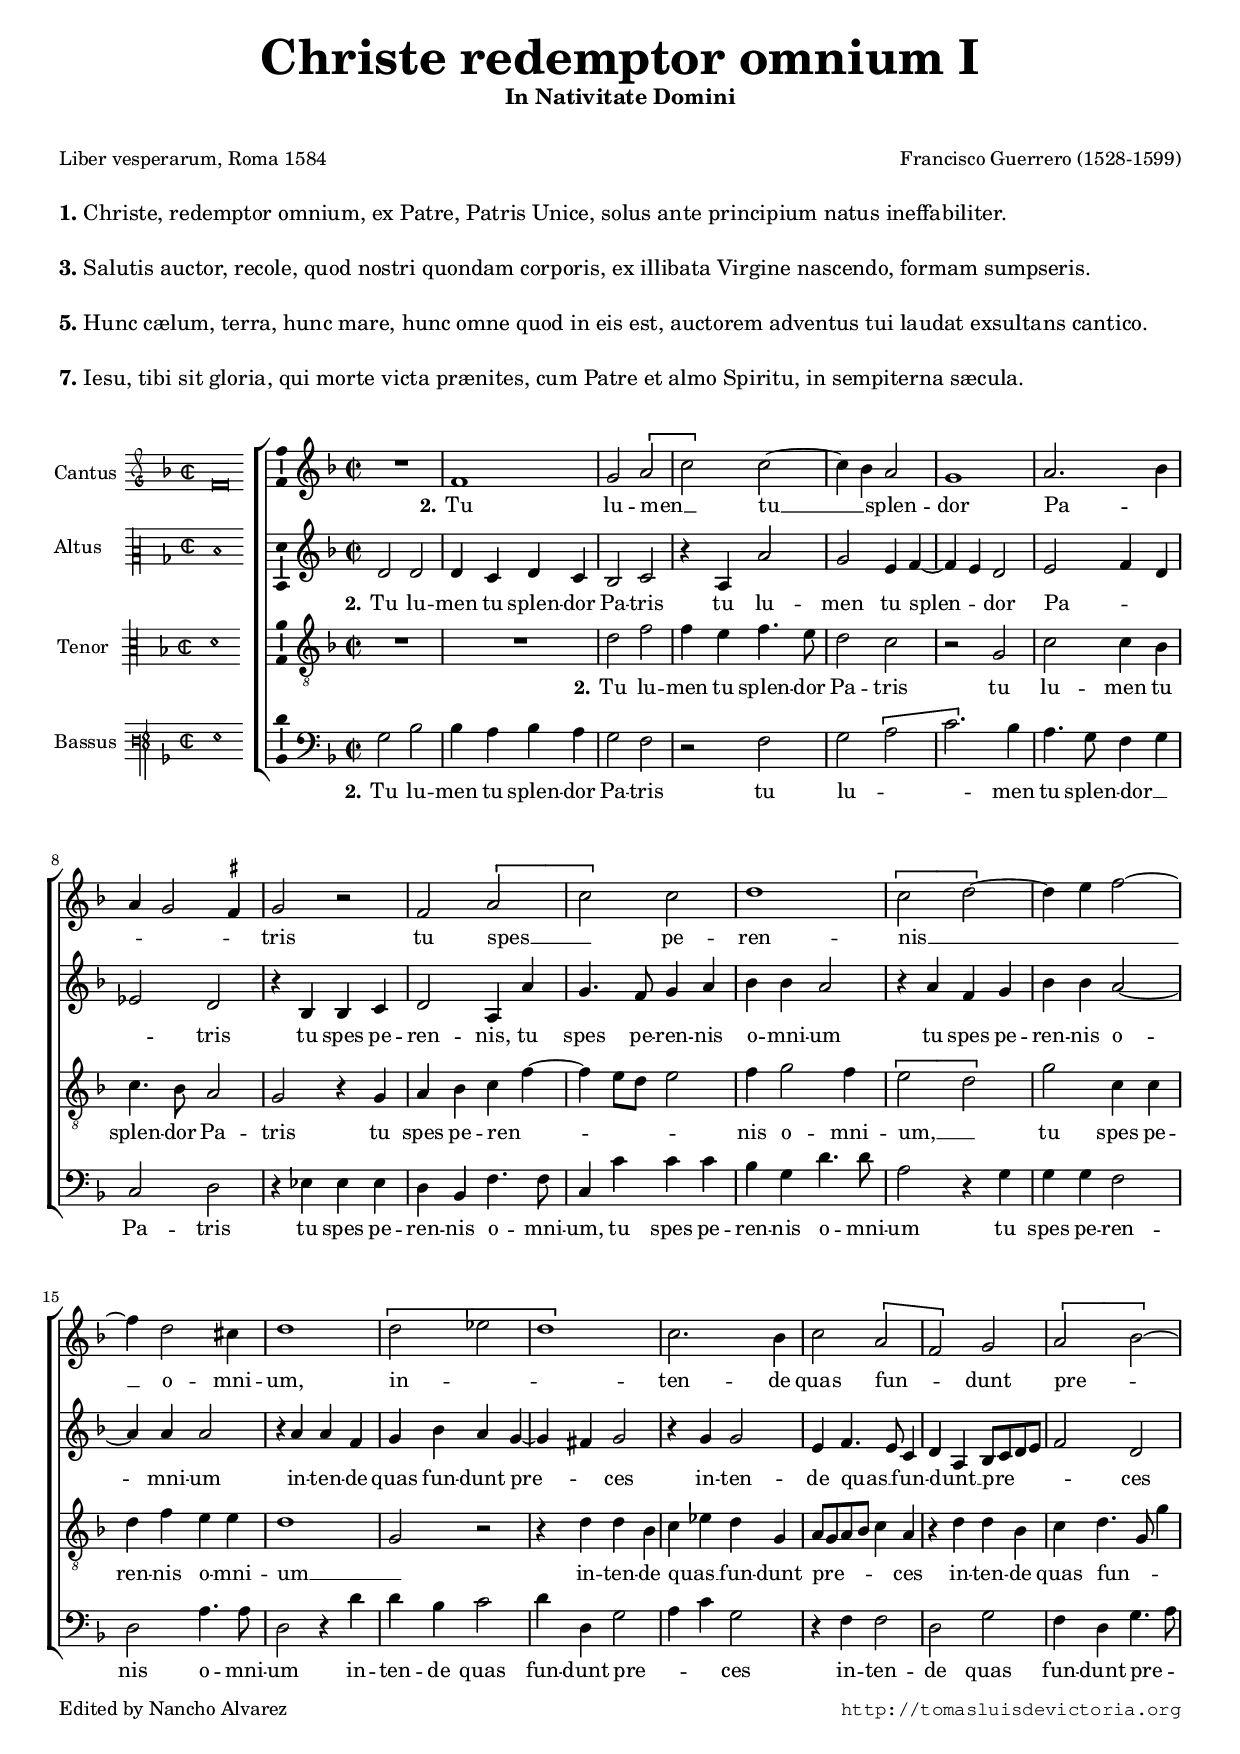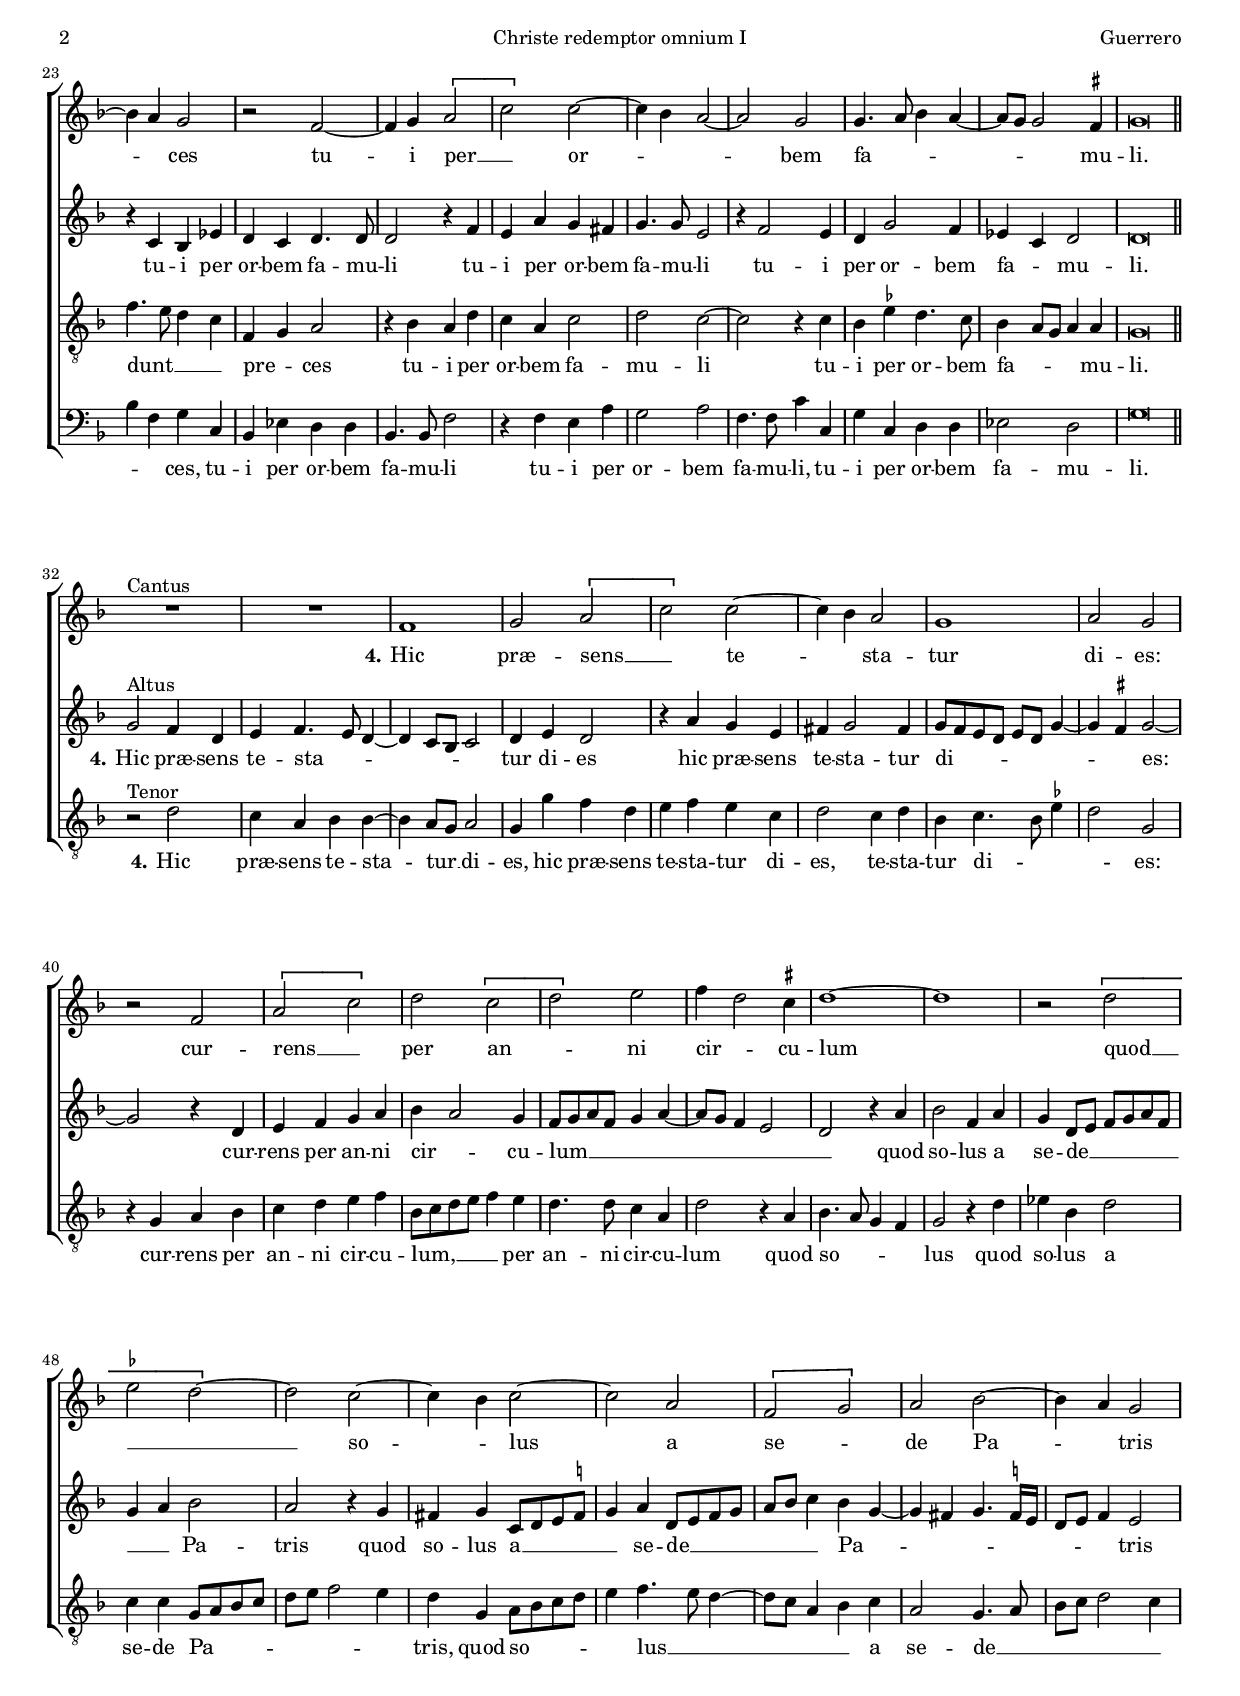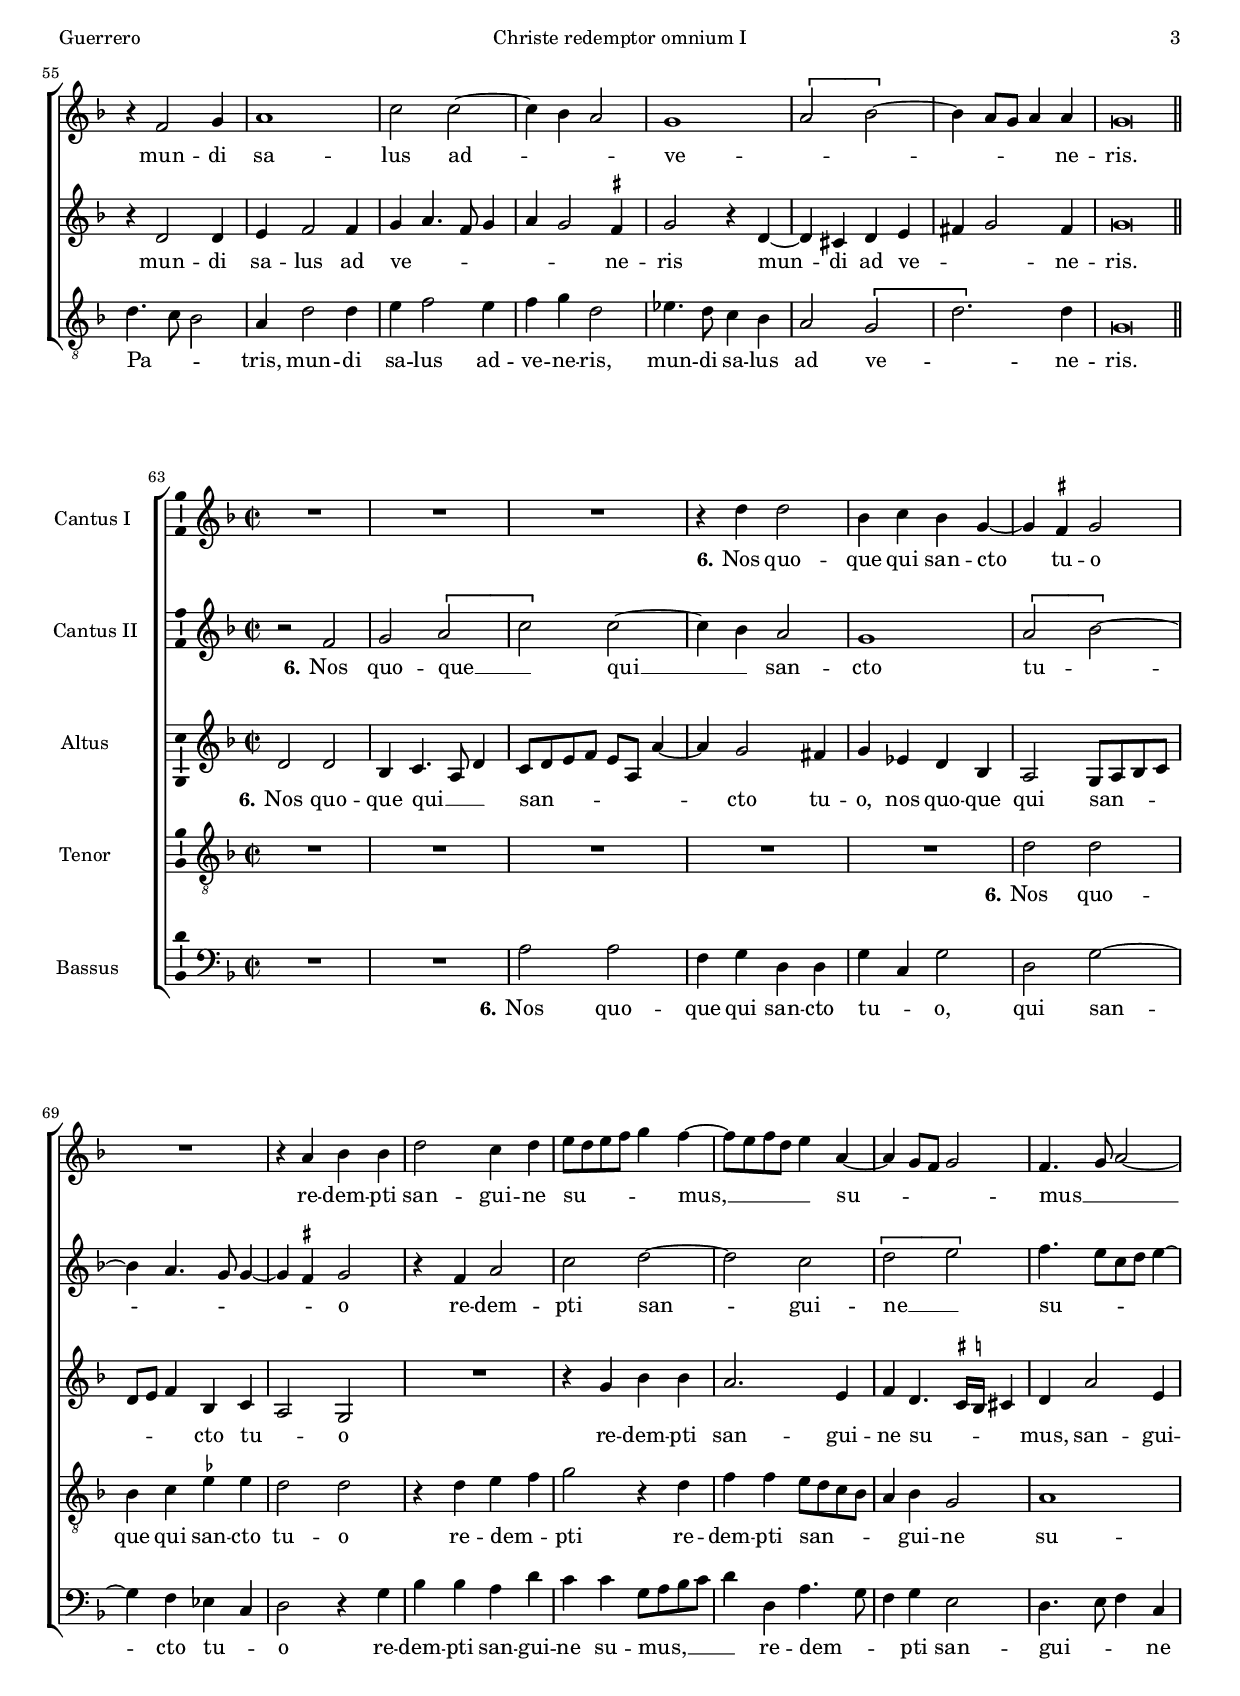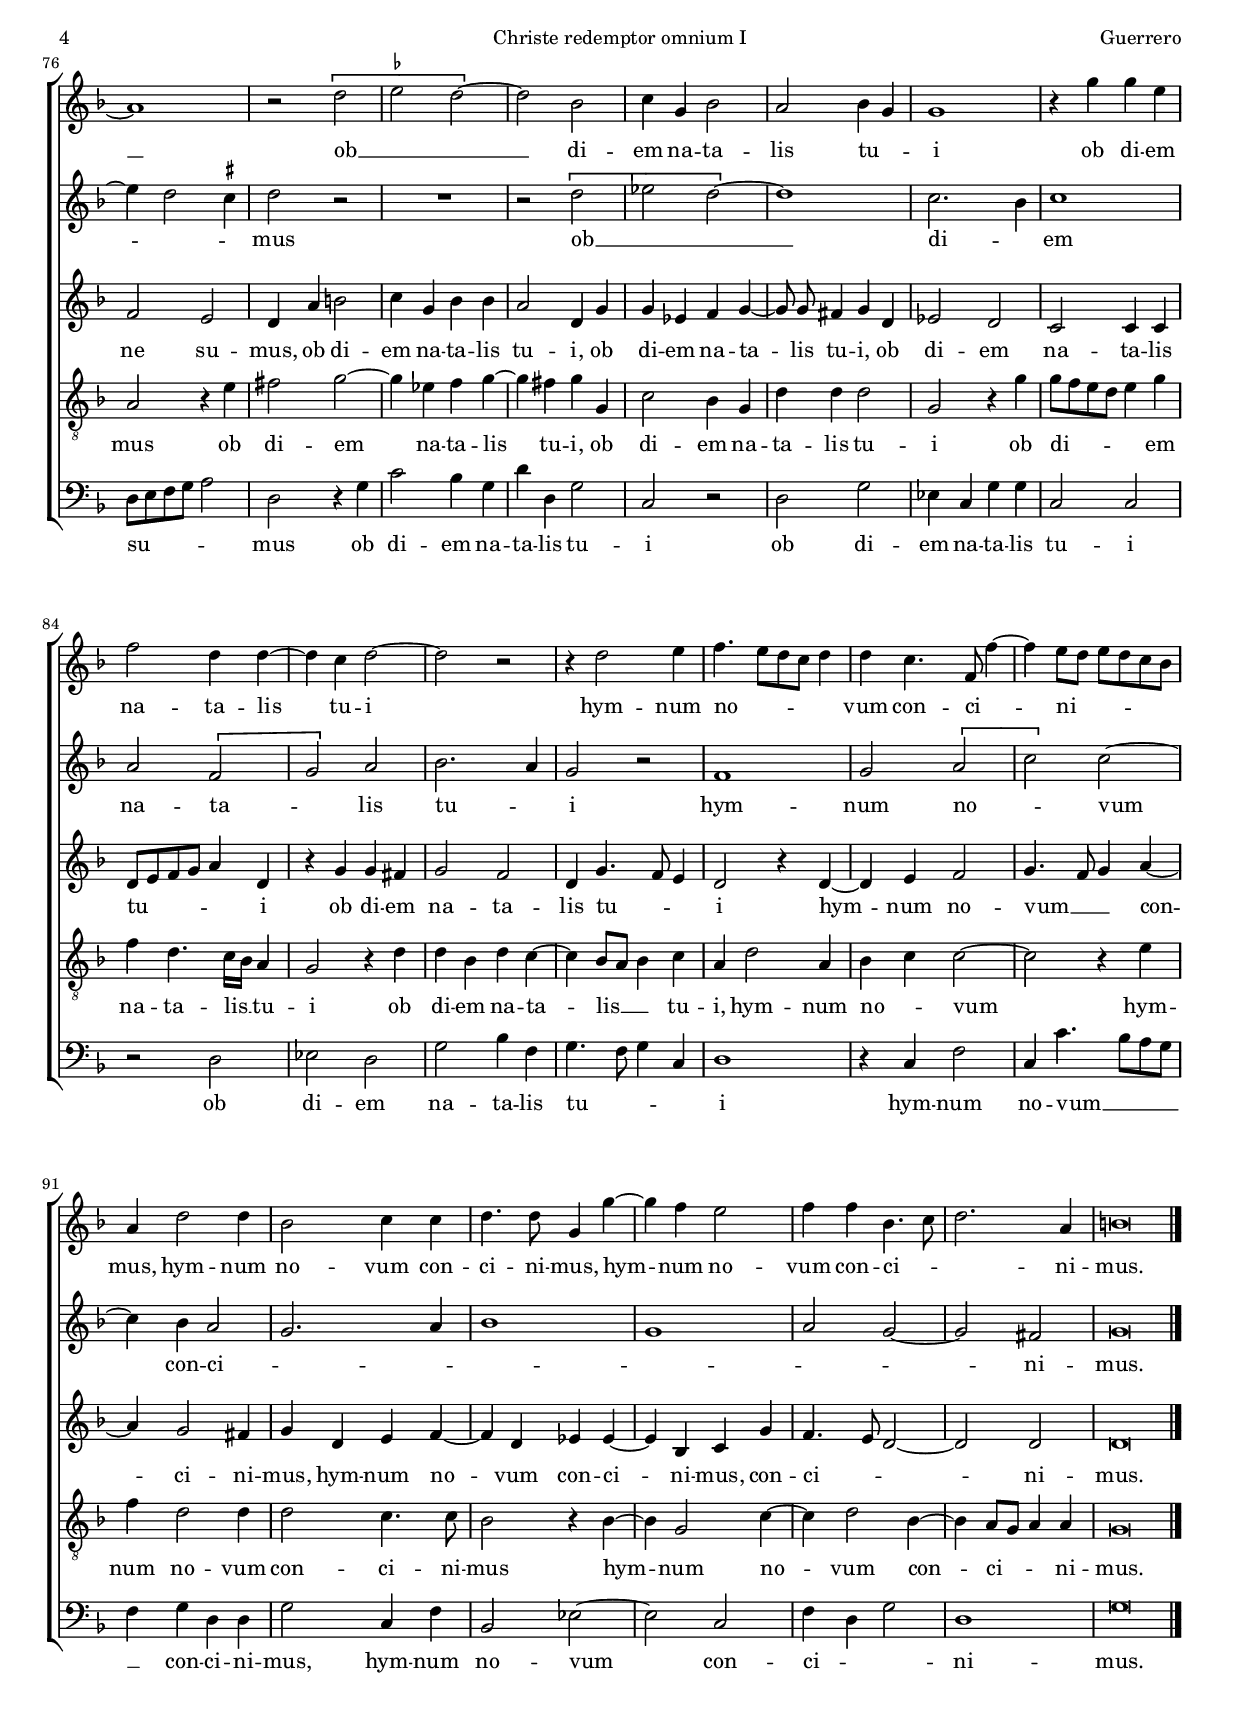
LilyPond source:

\version "2.18.0"

#(set-default-paper-size "a4")
#(set-global-staff-size 16.8)
#(ly:set-option 'point-and-click #f)
%mobile -s15.0 -i3.0

italicas=\override LyricText.font-shape = #'italic
rectas=\override LyricText.font-shape = #'upright
ss=\once \set suggestAccidentals = ##t
incipitwidth = 20

htitle="Christe redemptor omnium I"
hcomposer="Guerrero"

\header {
	title=\markup{\fontsize #4 "Christe redemptor omnium I"}
	subtitle="In Nativitate Domini"
	subsubtitle=\markup{\null \vspace #1 }
	composer="Francisco Guerrero (1528-1599)"
        pdfauthor=\composer
	poet=\markup{"Liber vesperarum, Roma 1584"}
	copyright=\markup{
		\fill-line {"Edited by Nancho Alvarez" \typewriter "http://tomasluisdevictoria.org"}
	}
%	tagline=""
}
%tablet \markup{\null \vspace #6 }
\markup{\null \vspace #1 }
\markup{\larger
\line{\bold "1." "Christe, redemptor omnium, ex Patre, Patris Unice, solus ante principium natus ineffabiliter."}} 
\markup{\null \vspace #1 }
\markup{\larger
\line{\bold "3." "Salutis auctor, recole, quod nostri quondam corporis, ex illibata Virgine nascendo, formam sumpseris."}}
\markup{\null \vspace #1 }
\markup{\larger
\line{\bold "5." "Hunc cælum, terra, hunc mare, hunc omne quod in eis est, auctorem adventus tui laudat exsultans cantico."}}
\markup{\null \vspace #1 }
\markup{\larger
\line{\bold "7." "Iesu, tibi sit gloria, qui morte victa prænites, cum Patre et almo Spiritu, in sempiterna sæcula."}}
\markup{\null \vspace #1 }

%tablet \pageBreak 

global={\key f \major \time 2/2 \skip 1*31 \bar "||" \break
				\skip 1*31 \bar "||"}

cantus=\relative c'{
	R1
	f1
	g2 \[a
	c\] c ~
	c4 bes a2
	g1
	a2. bes4
	a g2 \ss fis4
	g2 r
	f \[a
	c\] c
	d1
	\[c2 d ~ \]
	d4 e f2 ~
	f4 d2 cis4
	d1
	\[d2 ees
	d1\]
	c2. bes4
	c2 \[a
	f\] g
	\[a bes ~ \]
	bes4 a g2
	r2 f ~
	f4 g \[a2
	c\] c ~
	c4 bes a2 ~
	a g
	g4. a8 bes4 a ~
	a8 g g2 \ss fis4
	g\breve*1/2
	s4*0^\markup{"Cantus"}
	R1*2
	f1
	g2 \[a
	c\] c ~
	c4 bes a2
	g1
	a2 g
	r f
	\[a c\]
	d \[c
	d\]
	e
	f4 d2 \ss cis4
	d1 ~
	d
	r2 \[d
	\ss ees d ~ \]
	d c ~
	c4 bes c2 ~
	c a
	\[f g\]
	a bes ~
	bes4 a g2
	r4 f2 g4
	a1
	c2 c ~
	c4 bes a2
	g1
	\[a2 bes ~ \]
	bes4 a8 g a4 a
	g\breve*1/2
}

altus=\relative c'{
	d2 d
	d4 c d c
	bes2 c
	r4 a a'2
	g2 e4 f ~
	f e d2
	e f4 d
	ees2 d
	r4 bes4 bes c 
	d2 a4 a'
	g4. f8 g4 a
	bes bes a2
	r4 a f g
	bes bes a2 ~
	a4 a a2
	r4 a a f
	g bes a g ~
	g fis g2
	r4 g g2
	e4 f4. e8 c4
	d4 a bes8 c d e
	f2 d
	r4 c bes ees
	d c d4. d8 
	d2 r4 f
	e4 a g fis
	g4. g8 e2
	r4 f2 e4
	d4 g2 f4
	ees c d2
	d\breve*1/2
	s4*0^\markup{"Altus"}
	g2 f4 d
	e f4. e8 d4 ~
	d c8 bes c2
	d4 e d2
	r4 a' g e
	fis4 g2 fis4
	g8 f e d e d g4 ~
	g \ss fis4 g2 ~
	g r4 d
	e4 f g a
	bes a2 g4
	f8 g a f g4 a ~
	a8 g f4 e2
	d2 r4 a'
	bes2 f4 a
	g d8 e f g a f
	g4 a bes2
	a2 r4 g
	fis g c,8 d e \ss f
	g4 a d,8 e f g 
	a bes c4 bes g ~
	g fis g4. \ss f16 e
	d8 e f4 e2
	r4 d2 d4
	e4 f2 f4
	g a4. f8 g4
	a4 g2 \ss fis4
	g2 r4 d ~
	d cis d e
	fis g2 fis4
	g\breve*1/2
}

tenor=\relative c'{
	R1*2
	d2 f
	f4 e f4. e8
	d2 c
	r2 g
	c c4 bes
	c4. bes8 a2
	g r4 g
	a bes c f ~
	f e8 d e2
	f4 g2 f4
	\[e2 d\]
	g2 c,4 c 
	d f e e
	d1
	g,2 r
	r4 d' d bes
	c ees d g,
	a8 g a bes c4 a
	r4 d d bes
	c d4. g,8 g'4
	f4. e8 d4 c
	f, g a2
	r4 bes a d
	c4 a c2
	d2 c ~
	c r4 c 
	bes \ss ees d4. c8 
	bes4 a8 g a4 a
	g\breve*1/2
	s4*0^\markup{"Tenor"}
	r2 d'
	c4 a bes bes ~
	bes a8 g a2
	g4 g' f d
	e f e c
	d2 c4 d
	bes c4. bes8 \ss ees4
	d2 g,
	r4 g a bes
	c4 d e f
	bes,8 c d e f4 e
	d4. d8 c4 a
	d2 r4 a
	bes4. a8 g4 f
	g2 r4 d'
	ees bes d2
	c4 c g8 a bes c
	d e f2 e4
	d g, a8 bes c d
	e4 f4. e8 d4 ~
	d8 c a4 bes c
	a2 g4. a8
	bes c d2 c4
	d4. c8 bes2
	a4 d2 d4
	e4 f2 e4
	f g d2
	ees4. d8 c4 bes
	a2 \[g
	d'2.\] d4
	g,\breve*1/2
}

bassus=\relative c'{
	g2 bes
	bes4 a bes a 
	g2 f
	r f
	g \[a
	c2.\] bes4
	a4. g8 f4 g
	c,2 d
	r4 ees ees ees
	d bes f'4. f8
	c4 c' c c
	bes g d'4. d8
	a2 r4 g
	g g f2
	d a'4. a8
	d,2 r4 d'
	d bes c2
	d4 d, g2
	a4 c g2
	r4 f f2
	d2 g
	f4 d g4. a8
	bes4 f g c,
	bes ees d d
	bes4. bes8 f'2
	r4 f e a
	g2 a
	f4. f8 c'4 c,
	g' c, d d
	ees2 d
	g\breve*1/2
	R1*31
}

textocantus=\lyricmode{
\set stanza = "2."
Tu lu -- men __ _ tu __ _ splen -- dor Pa -- _ _ _ _ tris
tu spes __ _ pe -- ren -- nis __ _ _ _ o -- mni -- um,
in -- _ _ ten -- de quas fun -- _ dunt pre -- _ _ ces
tu -- i per __ _ or -- _ _ bem fa -- _ _ _ _ _ mu -- li.
\set stanza = "4."
Hic præ -- sens __ _ te -- _ sta -- tur di -- es:
cur -- rens __ _ per an -- _ ni cir -- _ cu -- lum
quod __ _ _ so -- _ lus a se -- _ de Pa -- _ tris
mun -- di sa -- lus ad -- _ _ ve -- _ _ _ _ _ ne -- ris.
}

textoaltus=\lyricmode{
\set stanza = "2."
Tu lu -- men tu splen -- dor Pa -- tris
tu lu -- men tu splen -- _ dor Pa -- _ _ _ tris
tu spes pe -- ren -- nis,
tu spes pe -- ren -- nis o -- mni -- um
tu spes pe -- ren -- nis o -- mni -- um
in -- ten -- de quas fun -- dunt pre -- _ ces
in -- ten -- de quas __ _ fun -- dunt __ _ pre -- _ _ _ _ ces
tu -- i per or -- bem fa -- mu -- li
tu -- i per or -- bem fa -- mu -- li
tu -- i per or -- bem fa -- _ mu -- li.
\set stanza = "4."
Hic præ -- sens te -- sta -- _ _ _ _ _ tur di -- es
hic præ -- sens te -- sta -- tur di -- _ _ _ _ _ _ _ es:
cur -- rens per an -- ni cir -- _ cu -- lum __ _ _ _ _ _ _ _ _ _ 
quod so -- lus a se -- de __ _ _ _ _ _ _ _ Pa -- tris
quod so -- lus a __ _ _ _ _ se -- de __ _ _ _ _ _ _ Pa -- _ _ _ _ _ _ _ _ tris
mun -- di sa -- lus ad ve -- _ _ _ _ _ ne -- ris
mun -- di ad ve -- _ _ ne -- ris. %? salus
}

textotenor=\lyricmode{
\set stanza = "2."
Tu lu -- men tu splen -- dor Pa -- tris
tu lu -- men tu splen -- dor Pa -- tris
tu spes pe -- ren -- _ _ _ _ nis o -- mni -- um, __ _ 
tu spes pe -- ren -- nis o -- mni -- um __ _ 
in -- ten -- de quas __ _ fun -- dunt pre -- _ _ _ _ ces
in -- ten -- de quas fun -- _ _ dunt __ _ _ _ pre -- _ ces
tu -- i per or -- bem fa -- mu -- li
tu -- i per or -- bem fa -- _ _ _ mu -- li.
\set stanza = "4."
Hic præ -- sens te -- sta -- tur __ _ di -- es,
hic præ -- sens te -- sta -- tur di -- es,
te -- sta -- tur di -- _ _ _ es:
cur -- rens per an -- ni cir -- cu -- lum, __ _ _ _ _ 
per an -- ni cir -- cu -- lum
quod so -- _ _ _ lus
quod so -- lus a se -- de Pa -- _ _ _ _ _ _ _ tris,
quod so -- _ _ _ _ lus __ _ _ _ _ _ a se -- de __ _ _ _ _ _ Pa -- _ _ tris,
mun -- di sa -- lus ad -- ve -- ne -- ris,
mun -- di sa -- lus ad ve -- _ ne -- ris.
}

textobassus=\lyricmode{
\set stanza = "2."
Tu lu -- men tu splen -- dor Pa -- tris
tu lu -- _ _ men tu splen -- dor __ _ Pa -- tris
tu spes pe -- ren -- nis o -- mni -- um,
tu spes pe -- ren -- nis o -- mni -- um
tu spes pe -- ren -- nis o -- mni -- um
in -- ten -- de quas fun -- dunt pre -- _ _ ces
in -- ten -- de quas fun -- dunt pre -- _ _ _ ces,
tu -- i per or -- bem fa -- mu -- li
tu -- i per or -- bem fa -- mu -- li,
tu -- i per or -- bem fa -- mu -- li.
}

incipitcantus=\markup{
	\score{
		{ 
		\set Staff.instrumentName="Cantus "
		\override NoteHead.style = #'neomensural
		\override Rest.style = #'neomensural
		\override Staff.TimeSignature.style = #'neomensural
		\cadenzaOn 
		\clef "petrucci-g"
		\key f \major
		\time 2/2
		f'\breve
		} 
	\layout {
		\context {\Voice
			\remove Ligature_bracket_engraver
			\consists Mensural_ligature_engraver
		}
		line-width=\incipitwidth
		indent = 0
	}
	}
}

incipitaltus=\markup{
	\score{
		{ 
		\set Staff.instrumentName="Altus    "
		\override NoteHead.style = #'neomensural
		\override Rest.style = #'neomensural
		\override Staff.TimeSignature.style = #'neomensural
		\cadenzaOn 
		\clef "petrucci-c2"
		\key f \major
		\time 2/2
		d'1
		} 
	\layout {
		\context {\Voice
			\remove Ligature_bracket_engraver
			\consists Mensural_ligature_engraver
		}
		line-width=\incipitwidth
		indent = 0
	}
	}
}

incipittenor=\markup{
	\score{
		{ 
		\set Staff.instrumentName="Tenor  "
		\override NoteHead.style = #'neomensural 
		\override Rest.style = #'neomensural
		\override Staff.TimeSignature.style = #'neomensural
		\cadenzaOn 
		\clef "petrucci-c3"
		\key f \major
		\time 2/2
		d'1
		} 
	\layout {
		\context {\Voice
			\remove Ligature_bracket_engraver
			\consists Mensural_ligature_engraver
		}
		line-width=\incipitwidth
		indent=0
	}
	}
}

incipitbassus=\markup{
	\score{
		{ 
		\set Staff.instrumentName="Bassus "
		\override NoteHead.style = #'neomensural 
		\override Rest.style = #'neomensural
		\override Staff.TimeSignature.style = #'neomensural
		\cadenzaOn 
		\clef "petrucci-f3"
		\key f \major
		\time 2/2
		g1
		} 
	\layout {
		\context {\Voice
			\remove Ligature_bracket_engraver
			\consists Mensural_ligature_engraver
		}
		line-width=\incipitwidth
		indent=0
	}
	}
}



\score {\transpose c' c'{
\new ChoirStaff<<

	\new Staff <<\global
	\new Voice="v1" {
		\set Staff.instrumentName=\incipitcantus
		\clef "treble"
		\cantus }
	\new Lyrics \lyricsto "v1" {\textocantus }
	>>

	\new Staff <<\global
	\new Voice="v2" {
		\set Staff.instrumentName=\incipitaltus
		\clef "treble"
		\altus }
	\new Lyrics \lyricsto "v2" {\textoaltus }
	>>
	
	\new Staff <<\global
	\new Voice="v3" {
		\set Staff.instrumentName=\incipittenor
		\clef "G_8"
		\tenor }
	\new Lyrics \lyricsto "v3" {\textotenor }
	>>

	\new Staff <<\global
	\new Voice="v4" {
		\set Staff.instrumentName=\incipitbassus
		\clef "bass"
		\bassus }
	\new Lyrics \lyricsto "v4" {\textobassus }
	>>
	
>>

	}%transpose

\layout{ 
	\context {\Lyrics 
		\override VerticalAxisGroup.minimum-Y-extent = #'(-0.0 . 0.0) 
		%\override LyricText.font-size = #1.2
		\override LyricHyphen.minimum-distance = #0.33
	}
	\context {\Score 
		\override BarNumber.padding = #2 
	}
	\context {\Voice 
		%melismaBusyProperties = #'() 
	}
	\context { \Staff \RemoveEmptyStaves }
	\context {\Staff 
		\override VerticalAxisGroup.staff-staff-spacing =
			#'((basic-distance . 11) (minimum-distance . 0) (padding . 1))
		\consists Ambitus_engraver 
		\override LigatureBracket.padding = #1
	}
}

%\midi {}

}

%%%%%%%%%%%%%%%%%%%%%%%%%%%%%%%%%%%%%%%%%%%%%%%%%%%%%%%%%%%%%%%%%%%%%%%
global={\key f \major \time 2/2 \skip 1*35 \bar "|." }


cantus=\relative c''{
	\set Score.currentBarNumber = #63 \bar ""
	R1*3
	r4 d d2
	bes4 c bes g ~
	g \ss fis4 g2
	R1
	r4 a bes bes
	d2 c4 d
	e8 d e f g4 f ~
	f8 e f d e4 a, ~
	a4 g8 f g2
	f4. g8 a2 ~
	a1
	r2 \[d2 
	\ss ees d ~ \]
	d2 bes
	c4 g bes2
	a bes4 g
	g1
	r4 g' g e
	f2 d4 d ~
	d4 c d2 ~
	d2 r
	r4 d2 e4
	f4. e8[ d c] d4
	d c4. f,8 f'4 ~
	f4 e8 d e d c bes
	a4 d2 d4
	bes2 c4 c
	d4. d8 g,4 g' ~
	g4 f e2
	f4 f bes,4. c8
	d2. a4
	b\breve*1/2
}

cantusdos=\relative c'{
	r2 f
	g \[a 
	c\] c ~
	c4 bes a2
	g1
	\[a2 bes ~ \]
	bes4 a4. g8 g4 ~
	g \ss fis g2
	r4 f a2
	c d ~
	d c
	\[d2 e\]
	f4. e8[ c d] e4 ~
	e4 d2 \ss cis4
	d2 r
	R1
	r2 \[d
	ees d ~ \]
	d1
	c2. bes4
	c1
	a2 \[f
	g\] a
	bes2. a4
	g2 r
	f1
	g2 \[a
	c\] c ~
	c4 bes a2
	g2. a4
	bes1
	g1
	a2 g ~
	g fis
	g\breve*1/2
}

altus=\relative c'{
	d2 d
	bes4 c4. a8 d4
	c8 d e f e a, a'4 ~
	a4 g2 fis4
	g ees d bes
	a2 g8 a bes c
	d e f4 bes, c
	a2 g
	R1
	r4 g' bes bes
	a2. e4
	f d4. \ss cis16 \ss b cis!4
	d4 a'2 e4
	f2 e
	d4 a' b2
	c4 g bes bes
	a2 d,4 g
	g ees f g ~
	g8 \noBeam g fis4 g d
	ees2 d
	c c4 c
	d8 e f g a4 d,
	r4 g g fis
	g2 f
	d4 g4. f8 e4
	d2 r4 d ~
	d e f2
	g4. f8 g4 a ~
	a4 g2 fis4
	g4 d e f ~
	f d ees ees ~
	ees bes c g'
	f4. e8 d2 ~
	d d
	d\breve*1/2
}

tenor=\relative c'{
	R1*5
	d2 d
	bes4 c \ss ees ees
	d2 d
	r4 d e f
	g2 r4 d
	f f e8 d c bes
	a4 bes g2
	a1
	a2 r4 e'
	fis2 g ~
	g4 ees f g ~
	g fis g g,
	c2 bes4 g
	d' d d2
	g,2 r4 g'
	g8 f e d e4 g
	f4 d4. c16 bes a4
	g2 r4 d'
	d4 bes d c ~
	c bes8 a bes4 c
	a d2 a4
	bes c c2 ~
	c r4 e
	f4 d2 d4
	d2 c4. c8
	bes2 r4 bes ~
	bes g2 c4 ~
	c d2 bes4 ~
	bes a8 g a4 a
	g\breve*1/2
}

bassus=\relative c'{
	R1*2
	a2 a
	f4 g d d
	g c, g'2
	d g ~
	g4 f ees c
	d2 r4 g
	bes bes a d
	c c g8 a bes c
	d4 d, a'4. g8
	f4 g e2
	d4. e8 f4 c
	d8 e f g a2
	d, r4 g
	c2 bes4 g 
	d' d, g2
	c,2 r
	d g
	ees4 c g' g
	c,2 c
	r d
	ees d
	g2 bes4 f
	g4. f8 g4 c,
	d1
	r4 c f2
	c4 c'4. bes8 a g f4 g d d
	g2 c,4 f
	bes,2 ees ~
	ees c
	f4 d g2
	d1
	g\breve*1/2
}

textocantus=\lyricmode{
\set stanza = "6."
Nos quo -- que qui san -- cto tu -- o
re -- dem -- pti san -- gui -- ne su -- _ _ _ _ mus, __ _ _ _ _ 
su -- _ _ _ mus __ _ _
ob __ _ _ di -- em na -- ta -- lis tu -- _ i
ob di -- em na -- ta -- lis tu -- i
hym -- num no -- _ _ _ _ vum con -- ci -- _ ni -- _ _ _ _ _ mus,
hym -- num no -- vum con -- ci -- ni -- mus,
hym -- num no -- vum con -- ci -- _ _ ni -- mus.
}

textocantusdos=\lyricmode{
\set stanza = "6."
Nos quo -- que __ _ qui __ _ san -- cto tu -- _ _ _ _ _ o
re -- dem -- pti san -- gui -- ne __ _ su -- _ _ _ _ _ _ mus
ob __ _ _ di -- _ em na -- ta -- _ lis tu -- _ i
hym -- num no -- _ vum con -- ci -- _ _ _ _ _ _ ni -- mus.
}

textoaltus=\lyricmode{
\set stanza = "6."
Nos quo -- que qui __ _ _ san -- _ _ _ _ _ _ cto tu -- o,
nos quo -- que qui san -- _ _ _ _ _ _ cto tu -- _ o
re -- dem -- pti san -- gui -- ne su -- _ _ _ mus,
san -- gui -- ne su -- mus,
ob di -- em na -- ta -- lis tu -- i,
ob di -- em na -- ta -- lis tu -- i,
ob di -- em na -- ta -- lis tu -- _ _ _ _ i
ob di -- em na -- ta -- lis tu -- _ _ i
hym -- num no -- vum __ _ _ con -- ci -- ni -- mus,
hym -- num no -- vum con -- ci -- ni -- mus,
con -- ci -- _ _ ni -- mus.
}

textotenor=\lyricmode{
\set stanza = "6."
Nos quo -- que qui san -- cto tu -- o
re -- dem -- _ pti
re -- dem -- pti san -- _ _ _ _ gui -- ne su -- mus
ob di -- em na -- ta -- lis tu -- i,
ob di -- em na -- ta -- lis tu -- i
ob di -- _ _ _ _ em na -- ta -- lis __ _ tu -- i
ob di -- em na -- ta -- lis __ _ _ tu -- i,
hym -- num no -- _ vum
hym -- num no -- vum con -- ci -- ni -- mus
hym -- num no -- vum con -- ci -- _ _ ni -- mus.
}

textobassus=\lyricmode{
\set stanza = "6."
Nos quo -- que qui san -- cto tu -- _ o,
qui san -- cto tu -- _ o
re -- dem -- pti san -- gui -- ne su -- mus, __ _ _ _ _ 
re -- dem -- _ _ pti san -- gui -- _ _ ne su -- _ _ _ _ mus
ob di -- em na -- ta -- lis tu -- i
ob di -- em na -- ta -- lis tu -- i
ob di -- em na -- ta -- lis tu -- _ _ _ i
hym -- num no -- vum __ _ _ _ _ con -- ci -- ni -- mus,
hym -- num no -- vum con -- ci -- _ _ ni -- mus.
}


\score {\transpose c' c'{
\new ChoirStaff<<

	\new Staff <<\global
	\new Voice="v1" {
		\set Staff.instrumentName="Cantus I  "
		\clef "treble"
		\cantus }
	\new Lyrics \lyricsto "v1" {\textocantus }
	>>

	\new Staff <<\global
	\new Voice="v5" {
		\set Staff.instrumentName="Cantus II "
		\clef "treble"
		\cantusdos }
	\new Lyrics \lyricsto "v5" {\textocantusdos }
	>>
	
	\new Staff <<\global
	\new Voice="v2" {
		\set Staff.instrumentName="Altus     "
		\clef "treble"
		\altus }
	\new Lyrics \lyricsto "v2" {\textoaltus }
	>>
	
	\new Staff <<\global
	\new Voice="v3" {
		\set Staff.instrumentName="Tenor     "
		\clef "G_8"
		\tenor }
	\new Lyrics \lyricsto "v3" {\textotenor }
	>>

	\new Staff <<\global
	\new Voice="v4" {
		\set Staff.instrumentName="Bassus    "
		\clef "bass"
		\bassus }
	\new Lyrics \lyricsto "v4" {\textobassus }
	>>
	
>>

	}%transpose

\layout{ 
        indent = 1.8\cm
	\context {\Lyrics 
		\override VerticalAxisGroup.staff-affinity = #UP
		\override VerticalAxisGroup.nonstaff-relatedstaff-spacing =
			#'((basic-distance . 0) (minimum-distance . 0) (padding . 1))
		\override LyricText.font-size = #1.2
		\override LyricHyphen.minimum-distance = #0.5
	}
	\context {\Score 
		tempoHideNote = ##t
		\override BarNumber.padding = #2 
	}
	\context {\Voice 
		%melismaBusyProperties = #'()
		%autoBeaming = ##f
	}
	\context {\Staff 
                %\RemoveEmptyStaves
                %\override VerticalAxisGroup.remove-first = ##t
		\override VerticalAxisGroup.staff-staff-spacing =
			#'((basic-distance . 12) (minimum-distance . 0) (padding . 1))
		\consists Ambitus_engraver 
		\override LigatureBracket.padding = #1
	}
}

%\midi { \mtempo }

}


\paper{
	evenHeaderMarkup=\markup  \fill-line { \fromproperty #'page:page-number-string \htitle \hcomposer }
	oddHeaderMarkup= \markup  \fill-line { \on-the-fly #not-first-page \hcomposer \on-the-fly #not-first-page \htitle \on-the-fly #not-first-page \fromproperty #'page:page-number-string }
	%system-count=20
	%page-count = 8
	ragged-last-bottom = ##f
	indent=3.5\cm
	system-system-spacing =
	#'((basic-distance . 20) (minimum-distance . 0) (padding . 5))
	top-system-spacing = % header
	#'((basic-distance . 9) (minimum-distance . 0) (padding . 0))
	last-bottom-spacing = % footer
	#'((basic-distance . 12) (minimum-distance . 0) (padding . 0))
	markup-system-spacing.padding = #1.5
}
